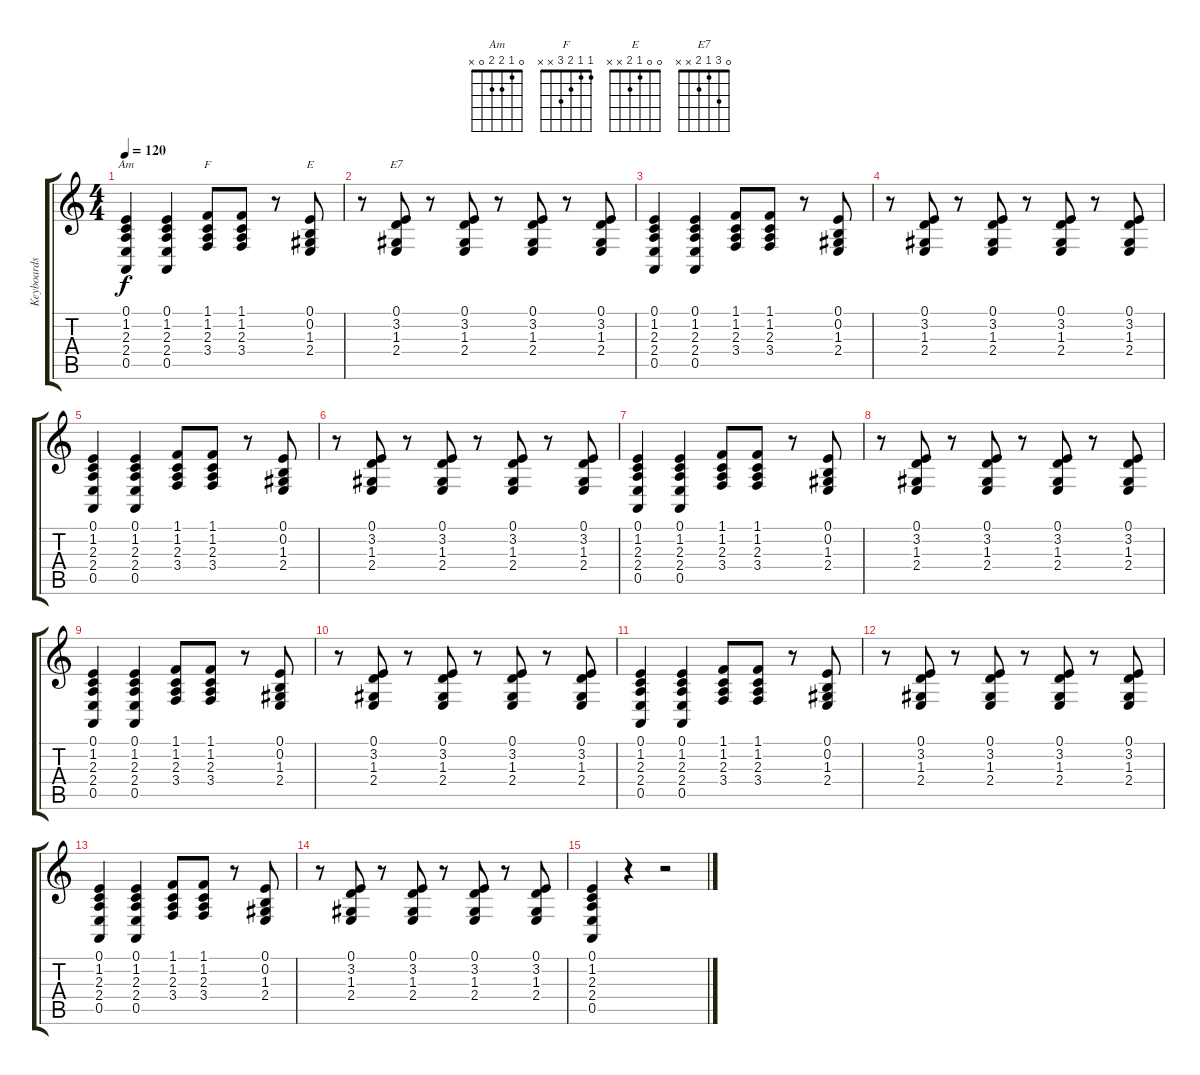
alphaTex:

\track ("Keyboards w/Guitar" "Keyboards ") {instrument electricgrandpiano}
\staff {score tabs}
\tuning (E4 B3 G3 D3 A2 E2) {hide}
\chord ("Am" 0 1 2 2 0 x)
\chord ("F" 1 1 2 3 x x)
\chord ("E" 0 0 1 2 x x)
\chord ("E7" 0 3 1 2 x x)
\ts (4 4)
\tempo 120
\clef g2
\ks c
(0.1 1.2 2.3 2.4 0.5).4{ch "Am" dy f} (0.1 1.2 2.3 2.4 0.5).4 (1.1 1.2 2.3 3.4).8{ch "F"} (1.1 1.2 2.3 3.4).8 r.8 (0.1 0.2 1.3 2.4).8{ch "E"} |
r.8 (0.1 3.2 1.3 2.4).8{ch "E7"} r.8 (0.1 3.2 1.3 2.4).8 r.8 (0.1 3.2 1.3 2.4).8 r.8 (0.1 3.2 1.3 2.4).8 |
(0.1 1.2 2.3 2.4 0.5).4 (0.1 1.2 2.3 2.4 0.5).4 (1.1 1.2 2.3 3.4).8 (1.1 1.2 2.3 3.4).8 r.8 (0.1 0.2 1.3 2.4).8 |
r.8 (0.1 3.2 1.3 2.4).8 r.8 (0.1 3.2 1.3 2.4).8 r.8 (0.1 3.2 1.3 2.4).8 r.8 (0.1 3.2 1.3 2.4).8 |
(0.1 1.2 2.3 2.4 0.5).4{volume 6} (0.1 1.2 2.3 2.4 0.5).4 (1.1 1.2 2.3 3.4).8 (1.1 1.2 2.3 3.4).8 r.8 (0.1 0.2 1.3 2.4).8 |
r.8 (0.1 3.2 1.3 2.4).8 r.8 (0.1 3.2 1.3 2.4).8 r.8 (0.1 3.2 1.3 2.4).8 r.8 (0.1 3.2 1.3 2.4).8 |
(0.1 1.2 2.3 2.4 0.5).4{volume 4} (0.1 1.2 2.3 2.4 0.5).4 (1.1 1.2 2.3 3.4).8 (1.1 1.2 2.3 3.4).8 r.8 (0.1 0.2 1.3 2.4).8 |
r.8 (0.1 3.2 1.3 2.4).8 r.8 (0.1 3.2 1.3 2.4).8 r.8 (0.1 3.2 1.3 2.4).8 r.8 (0.1 3.2 1.3 2.4).8 |
(0.1 1.2 2.3 2.4 0.5).4{volume 2} (0.1 1.2 2.3 2.4 0.5).4 (1.1 1.2 2.3 3.4).8 (1.1 1.2 2.3 3.4).8 r.8 (0.1 0.2 1.3 2.4).8 |
r.8 (0.1 3.2 1.3 2.4).8 r.8 (0.1 3.2 1.3 2.4).8 r.8 (0.1 3.2 1.3 2.4).8 r.8 (0.1 3.2 1.3 2.4).8 |
(0.1 1.2 2.3 2.4 0.5).4{volume 1} (0.1 1.2 2.3 2.4 0.5).4 (1.1 1.2 2.3 3.4).8 (1.1 1.2 2.3 3.4).8 r.8 (0.1 0.2 1.3 2.4).8 |
r.8 (0.1 3.2 1.3 2.4).8 r.8 (0.1 3.2 1.3 2.4).8 r.8 (0.1 3.2 1.3 2.4).8 r.8 (0.1 3.2 1.3 2.4).8 |
(0.1 1.2 2.3 2.4 0.5).4 (0.1 1.2 2.3 2.4 0.5).4 (1.1 1.2 2.3 3.4).8 (1.1 1.2 2.3 3.4).8 r.8 (0.1 0.2 1.3 2.4).8 |
r.8 (0.1 3.2 1.3 2.4).8 r.8 (0.1 3.2 1.3 2.4).8 r.8 (0.1 3.2 1.3 2.4).8 r.8 (0.1 3.2 1.3 2.4).8 |
(0.1 1.2 2.3 2.4 0.5).4 r.4 r.2
